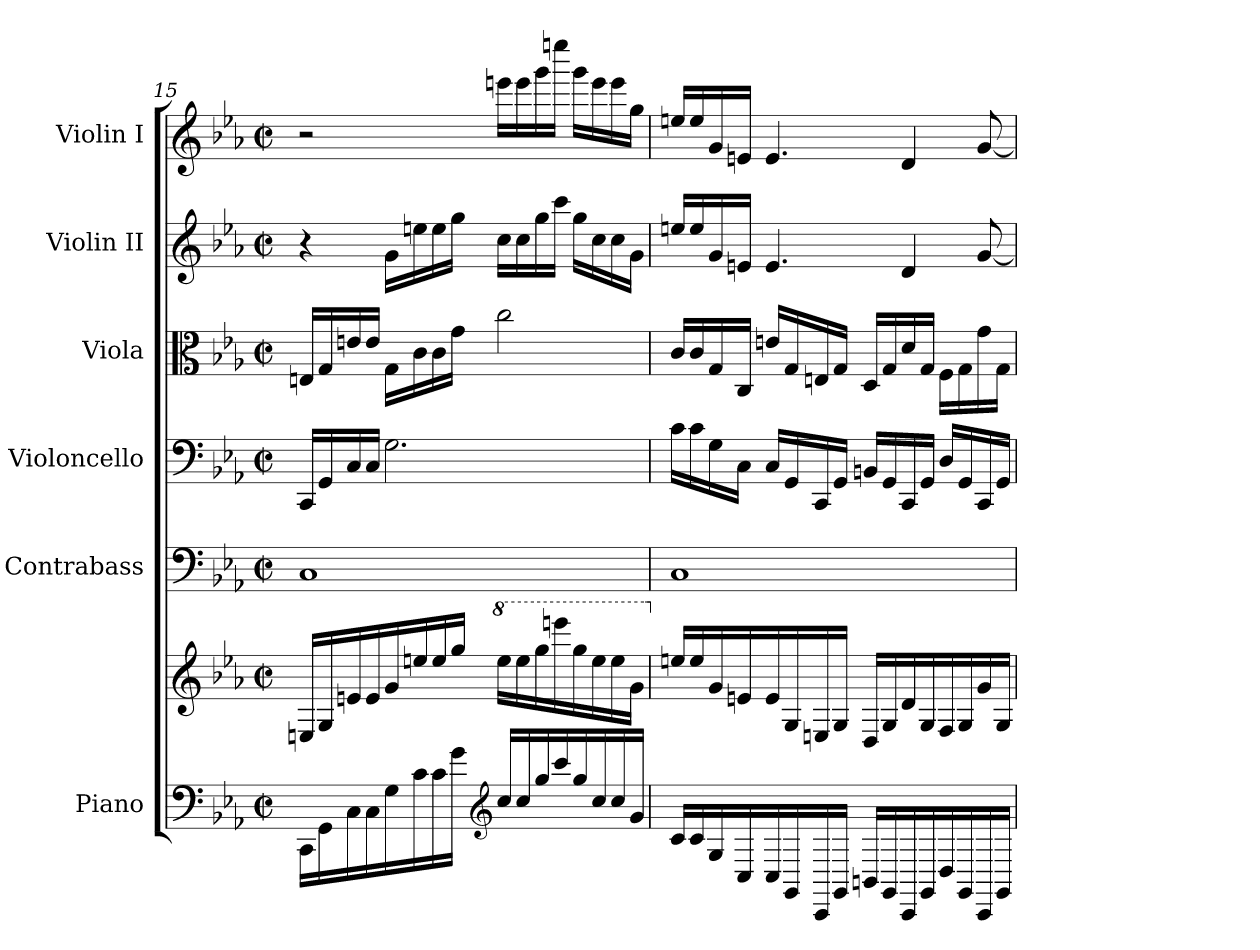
**kern	**kern	**kern	**kern	**kern	**kern	**kern
*part6	*part6	*part5	*part4	*part3	*part2	*part1
*staff7	*staff6	*staff5	*staff4	*staff3	*staff2	*staff1
*I"Piano	*	*I"Contrabass	*I"Violoncello	*I"Viola	*I"Violin II	*I"Violin I
*I'Pno.	*	*I'Cb.	*I'Vc.	*I'Vla.	*I'Vln. II	*I'Vln. I
*clefF4	*clefG2	*clefF4	*clefF4	*clefC3	*clefG2	*clefG2
*	*	*ITrd7c12	*	*	*	*
*k[b-e-a-]	*k[b-e-a-]	*k[b-e-a-]	*k[b-e-a-]	*k[b-e-a-]	*k[b-e-a-]	*k[b-e-a-]
*M2/2	*M2/2	*M2/2	*M2/2	*M2/2	*M2/2	*M2/2
*met(c|)	*met(c|)	*met(c|)	*met(c|)	*met(c|)	*met(c|)	*met(c|)
=15	=15	=15	=15	=15	=15	=15
16CC\LL	16En/LL	1CC	16CC/LL	16En/LL	4r	2r
16GG\	16G/	.	16GG/	16G/	.	.
16C\	16en/	.	16C/	16en/	.	.
16C\	16e/	.	16C/JJ	16e/JJ	.	.
16G\	16g/	.	2.G\	16G\LL	16g\LL	.
16c\	16een/	.	.	16c\	16een\	.
16c\	16ee/	.	.	16c\	16ee\	.
16g\JJ	16gg/JJ	.	.	16g\JJ	16gg\JJ	.
*clefG2	*	*	*	*	*	*
*	*8va	*	*	*	*	*
16cc/LL	16eee\LL	.	.	2cc\	16cc\LL	16eeen\LL
16cc/	16eee\	.	.	.	16cc\	16eee\
16gg/	16ggg\	.	.	.	16gg\	16ggg\
16ccc/	16eeeen\	.	.	.	16ccc\JJ	16eeeen\JJ
16gg/	16ggg\	.	.	.	16gg\LL	16ggg\LL
16cc/	16eee\	.	.	.	16cc\	16eee\
16cc/	16eee\	.	.	.	16cc\	16eee\
16g/JJ	16gg\JJ	.	.	.	16g\JJ	16gg\JJ
!!LO:LB:g=z
=16	=16	=16	=16	=16	=16	=16
*	*X8va	*	*	*	*	*
16c/LL	16een/LL	1CC	16c\LL	16c/LL	16een/LL	16een/LL
16c/	16ee/	.	16c\	16c/	16ee/	16ee/
16G/	16g/	.	16G\	16G/	16g/	16g/
16C/	16en/	.	16C\JJ	16C/JJ	16en/JJ	16en/JJ
16C/	16e/	.	16C/LL	16en/LL	4.e/	4.e/
16GG/	16G/	.	16GG/	16G/	.	.
16CC/	16En/	.	16CC/	16En/	.	.
16GG/JJ	16G/JJ	.	16GG/JJ	16G/JJ	.	.
16BBn/LL	16D/LL	.	16BBn/LL	16D/LL	.	.
16GG/	16G/	.	16GG/	16G/	.	.
16CC/	16d/	.	16CC/	16d/	4d/	4d/
16GG/	16G/	.	16GG/JJ	16G/JJ	.	.
16D/	16F/	.	16D/LL	16F\LL	.	.
16GG/	16G/	.	16GG/	16G\	.	.
16CC/	16g/	.	16CC/	16g\	[8g/	[8g/
16GG/JJ	16G/JJ	.	16GG/JJ	16G\JJ	.	.
=	=	=	=	=	=	=
*-	*-	*-	*-	*-	*-	*-
